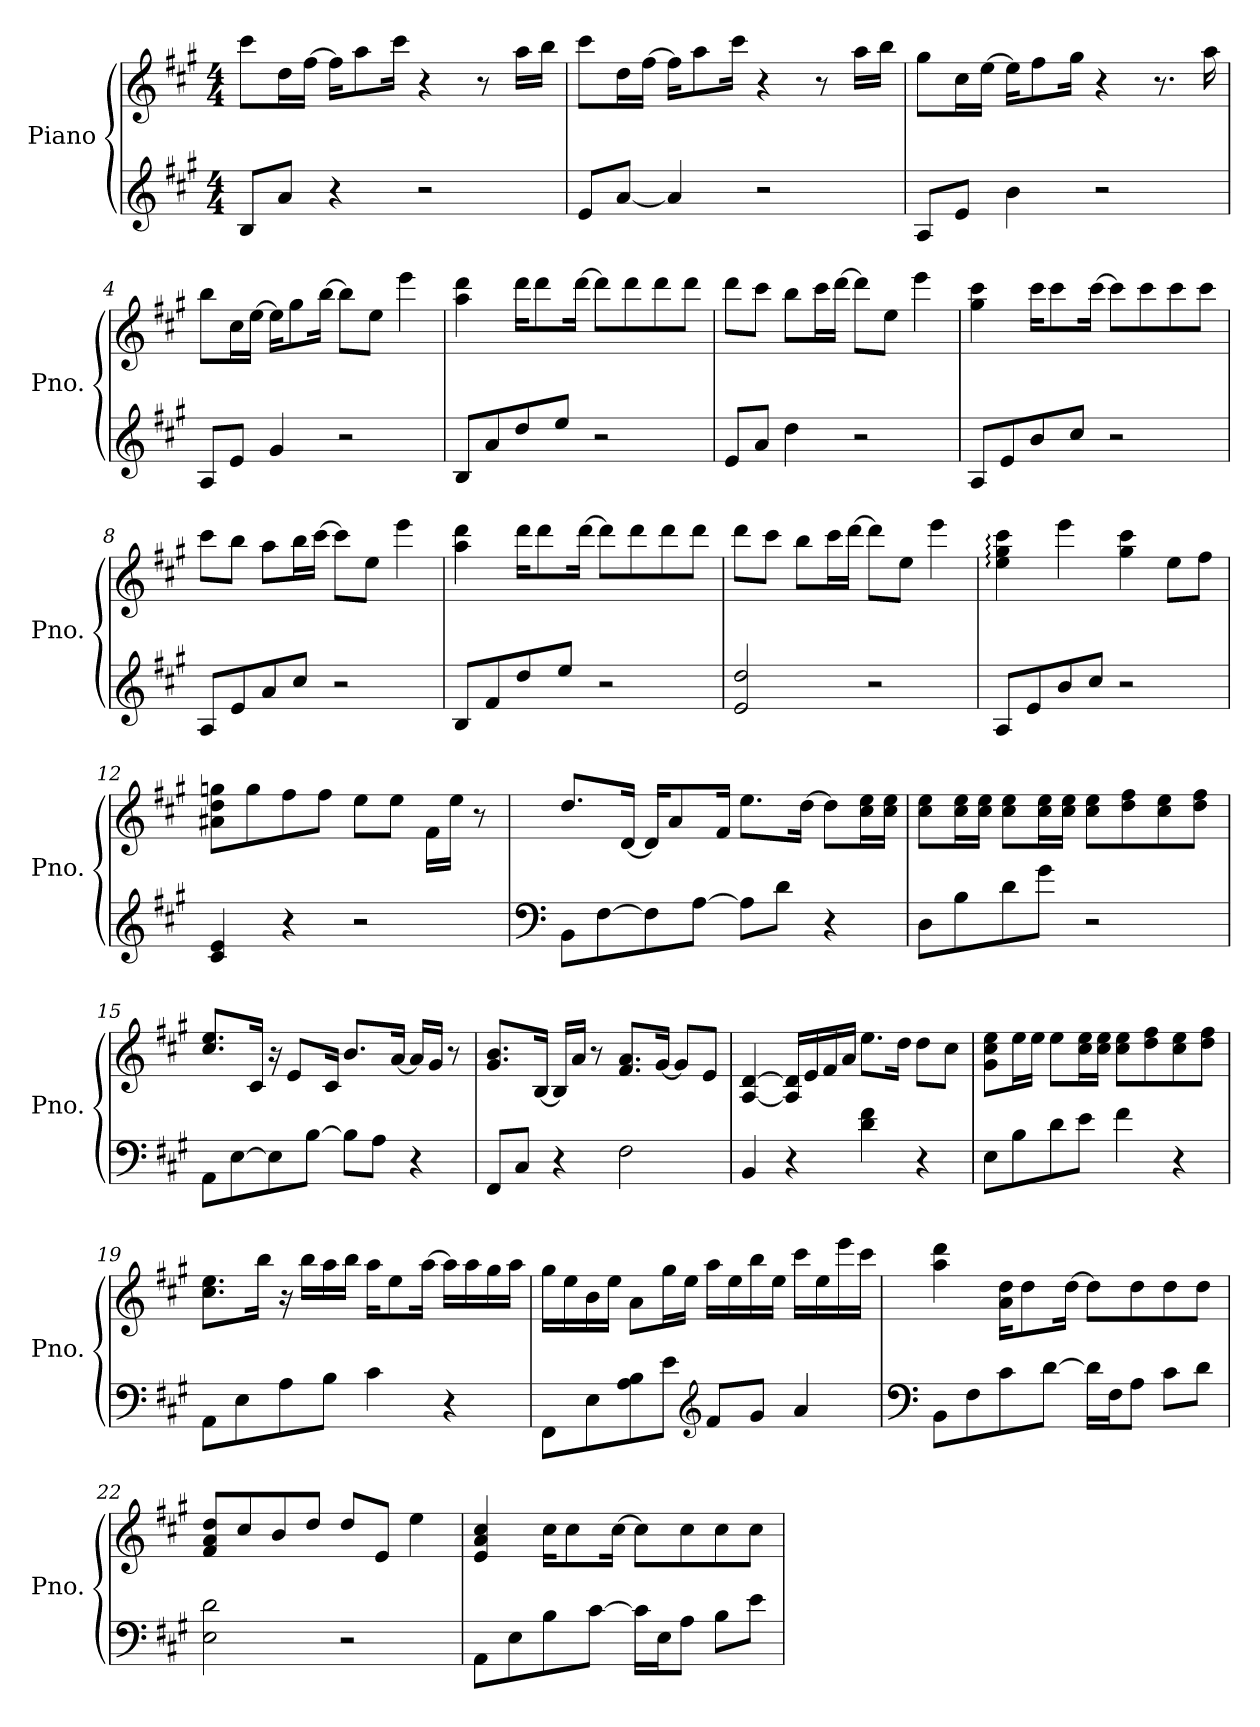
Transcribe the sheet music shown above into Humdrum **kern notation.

**kern	**kern
*part1	*part1
*staff2	*staff1
*I"Piano	*
*I'Pno.	*
*clefG2	*clefG2
*k[f#c#g#]	*k[f#c#g#]
*M4/4	*M4/4
*MM95	*MM95
=1	=1
8B/L	8ccc#\L
8a/J	16dd\L
.	[16ff#\JJ
4r	16ff#\KL]
.	8aa\
.	16ccc#\Jk
2r	4r
.	8r
.	16aa\LL
.	16bb\JJ
=2	=2
8e/L	8ccc#\L
[8a/J	16dd\L
.	[16ff#\JJ
4a/]	16ff#\KL]
.	8aa\
.	16ccc#\Jk
2r	4r
.	8r
.	16aa\LL
.	16bb\JJ
=3	=3
8A/L	8gg#\L
8e/J	16cc#\L
.	[16ee\JJ
4b\	16ee\KL]
.	8ff#\
.	16gg#\Jk
2r	4r
.	8.r
.	16aa\
=4	=4
8A/L	8bb\L
8e/J	16cc#\L
.	[16ee\JJ
4g#/	16ee\KL]
.	8gg#\
.	[16bb\Jk
2r	8bb\L]
.	8ee\J
.	4eee\
!!LO:LB:g=z
=5	=5
8B/L	4aa\ 4ddd\
8a/	.
8dd/	16ddd\KL
.	8ddd\
8ee/J	.
.	[16ddd\Jk
2r	8ddd\L]
.	8ddd\
.	8ddd\
.	8ddd\J
=6	=6
8e/L	8ddd\L
8a/J	8ccc#\J
4dd\	8bb\L
.	16ccc#\L
.	[16ddd\JJ
2r	8ddd\L]
.	8ee\J
.	4eee\
=7	=7
8A/L	4gg#\ 4ccc#\
8e/	.
8b/	16ccc#\KL
.	8ccc#\
8cc#/J	.
.	[16ccc#\Jk
2r	8ccc#\L]
.	8ccc#\
.	8ccc#\
.	8ccc#\J
=8	=8
8A/L	8ccc#\L
8e/	8bb\J
8a/	8aa\L
8cc#/J	16bb\L
.	[16ccc#\JJ
2r	8ccc#\L]
.	8ee\J
.	4eee\
!!LO:LB:g=z
=9	=9
8B/L	4aa\ 4ddd\
8f#/	.
8dd/	16ddd\KL
.	8ddd\
8ee/J	.
.	[16ddd\Jk
2r	8ddd\L]
.	8ddd\
.	8ddd\
.	8ddd\J
=10	=10
2e/ 2dd/	8ddd\L
.	8ccc#\J
.	8bb\L
.	16ccc#\L
.	[16ddd\JJ
2r	8ddd\L]
.	8ee\J
.	4eee\
=11	=11
8A/L	4ee\: 4gg#\: 4ccc#\:
8e/	.
8b/	4eee\
8cc#/J	.
2r	4gg#\ 4ccc#\
.	8ee\L
.	8ff#\J
=12	=12
4c#/ 4e/	8a#X\ 8dd\ 8ggn\L
.	8gg\
4r	8ff#\
.	8ff#\J
2r	8ee\L
.	8ee\J
.	16f#\LL
.	16ee\JJ
.	8r
!!LO:LB:g=z
=13	=13
*clefF4	*
8BB\L	8.dd/L
[8F#\	.
.	[16d/Jk
8F#\]	16d/KL]
.	8a/
[8A\J	.
.	16f#/Jk
8A\L]	8.ee\L
8d\J	.
.	[16dd\Jk
4r	8dd\L]
.	16cc#\ 16ee\L
.	16cc#\ 16ee\JJ
=14	=14
8D\L	8cc#\ 8ee\L
8B\	16cc#\ 16ee\L
.	16cc#\ 16ee\JJ
8d\	8cc#\ 8ee\L
8g#\J	16cc#\ 16ee\L
.	16cc#\ 16ee\JJ
2r	8cc#\ 8ee\L
.	8dd\ 8ff#\
.	8cc#\ 8ee\
.	8dd\ 8ff#\J
=15	=15
8AA\L	8.cc#/ 8.ee/L
[8E\	.
.	16c#/Jk
8E\]	16r
.	8e/L
[8B\J	.
.	16c#/Jk
8B\L]	8.b/L
8A\J	.
.	[16a/Jk
4r	16a/LL]
.	16g#/JJ
.	8r
=16	=16
8FF#/L	8.g#/ 8.b/L
8C#/J	.
.	[16B/Jk
4r	16B/LL]
.	16a/JJ
.	8r
2F#\	8.f#/ 8.a/L
.	[16g#/Jk
.	8g#/L]
.	8e/J
!!LO:LB:g=z
=17	=17
4BB/	[4A/ [4d/
4r	16A/] 16d/]LL
.	16e/
.	16f#/
.	16a/JJ
4d\ 4f#\	8.ee\L
.	16dd\Jk
4r	8dd\L
.	8cc#\J
=18	=18
8E\L	8g#\ 8cc#\ 8ee\L
8B\	16ee\L
.	16ee\JJ
8d\	8ee\L
8e\J	16cc#\ 16ee\L
.	16cc#\ 16ee\JJ
4f#\	8cc#\ 8ee\L
.	8dd\ 8ff#\
4r	8cc#\ 8ee\
.	8dd\ 8ff#\J
=19	=19
8AA\L	8.cc#\ 8.ee\L
8E\	.
.	16bb\Jk
8A\	16r
.	16bb\LL
8B\J	16aa\
.	16bb\JJ
4c#\	16aa\KL
.	8ee\
.	[16aa\Jk
4r	16aa\LL]
.	16aa\
.	16gg#\
.	16aa\JJ
!!LO:PB:g=z
=20	=20
8FF#\L	16gg#\LL
.	16ee\
8E\	16b\
.	16ee\JJ
8A\ 8B\	8a\L
8e\J	16gg#\L
.	16ee\JJ
*clefG2	*
8f#/L	16aa\LL
.	16ee\
8g#/J	16bb\
.	16ee\JJ
4a/	16ccc#\LL
.	16ee\
.	16eee\
.	16ccc#\JJ
=21	=21
*clefF4	*
8BB\L	4aa\ 4ddd\
8F#\	.
8c#\	16a\ 16dd\KL
.	8dd\
[8d\J	.
.	[16dd\Jk
16d\LL]	8dd\L]
16F#\J	.
8A\J	8dd\
8c#\L	8dd\
8d\J	8dd\J
=22	=22
2E\ 2d\	8f#/ 8a/ 8dd/L
.	8cc#/
.	8b/
.	8dd/J
2r	8dd/L
.	8e/J
.	4ee\
=23	=23
8AA\L	4e/ 4a/ 4cc#/
8E\	.
8B\	16cc#\KL
.	8cc#\
[8c#\J	.
.	[16cc#\Jk
16c#\LL]	8cc#\L]
16E\J	.
8A\J	8cc#\
8B\L	8cc#\
8e\J	8cc#\J
=	=
*-	*-
